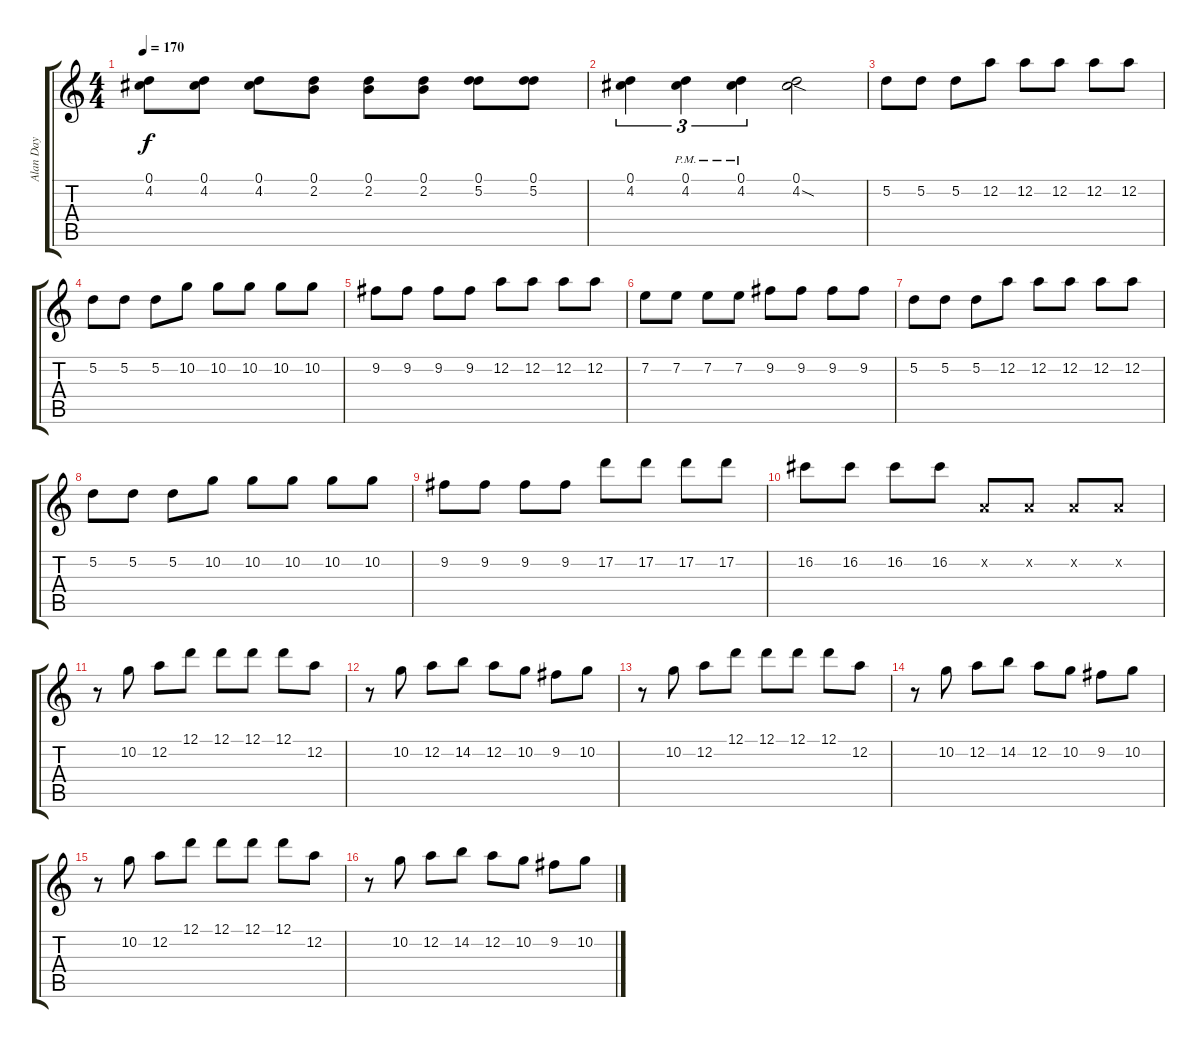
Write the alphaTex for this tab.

\track ("Alan Day" "Alan Day") {instrument distortionguitar bank 255}
\staff {score tabs}
\tuning (D4 A3 F3 C3 G2 D2) {hide}
\ts (4 4)
\tempo 170
\clef g2
\ks c
(0.1 4.2).8{dy f} (0.1 4.2).8 (0.1 4.2).8 (0.1 2.2).8 (0.1 2.2).8 (0.1 2.2).8 (0.1 5.2).8 (0.1 5.2).8 |
(0.1 4.2).4{tu (3 2)} (0.1{pm} 4.2{pm}).4{tu (3 2)} (0.1{pm} 4.2{pm}).4{tu (3 2)} (0.1 4.2{sod}).2 |
5.2.8 5.2.8 5.2.8 12.2.8 12.2.8 12.2.8 12.2.8 12.2.8 |
5.2.8 5.2.8 5.2.8 10.2.8 10.2.8 10.2.8 10.2.8 10.2.8 |
9.2.8 9.2.8 9.2.8 9.2.8 12.2.8 12.2.8 12.2.8 12.2.8 |
7.2.8 7.2.8 7.2.8 7.2.8 9.2.8 9.2.8 9.2.8 9.2.8 |
5.2.8 5.2.8 5.2.8 12.2.8 12.2.8 12.2.8 12.2.8 12.2.8 |
5.2.8 5.2.8 5.2.8 10.2.8 10.2.8 10.2.8 10.2.8 10.2.8 |
9.2.8 9.2.8 9.2.8 9.2.8 17.2.8 17.2.8 17.2.8 17.2.8 |
16.2.8 16.2.8 16.2.8 16.2.8 0.2{x}.8 0.2{x}.8 0.2{x}.8 0.2{x}.8 |
r.8 10.2.8 12.2.8 12.1.8 12.1.8 12.1.8 12.1.8 12.2.8 |
r.8 10.2.8 12.2.8 14.2.8 12.2.8 10.2.8 9.2.8 10.2.8 |
r.8 10.2.8 12.2.8 12.1.8 12.1.8 12.1.8 12.1.8 12.2.8 |
r.8 10.2.8 12.2.8 14.2.8 12.2.8 10.2.8 9.2.8 10.2.8 |
r.8 10.2.8 12.2.8 12.1.8 12.1.8 12.1.8 12.1.8 12.2.8 |
r.8 10.2.8 12.2.8 14.2.8 12.2.8 10.2.8 9.2.8 10.2.8
